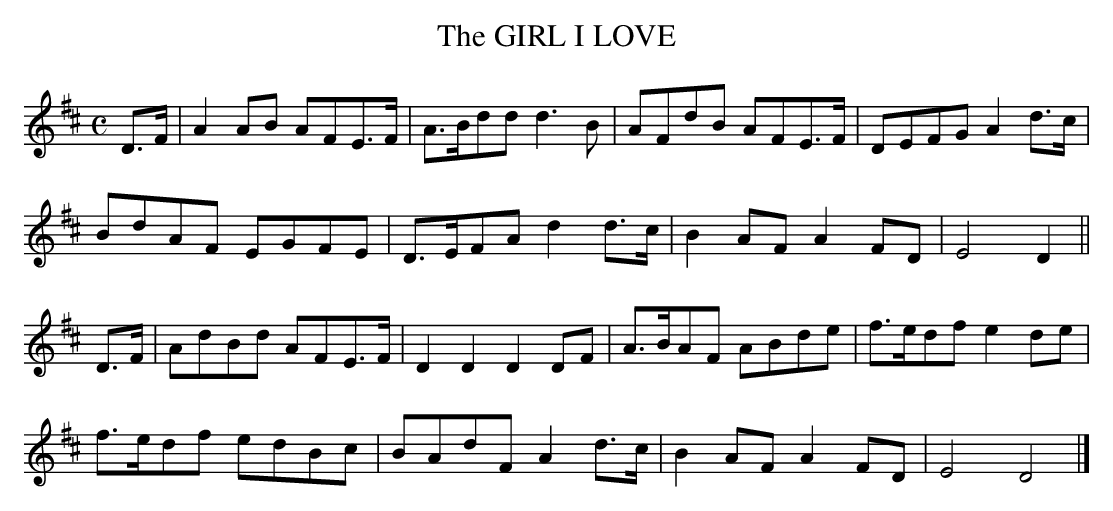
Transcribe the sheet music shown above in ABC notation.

X:1
T:GIRL I LOVE, The
Y:"playful"
M:C
L:1/8
K:D
D>F|A2AB AFE>F|A>Bdd d3B|AFdB AFE>F|DEFG A2d>c|
BdAF EGFE|D>EFA d2d>c|B2AF A2FD|E4D2||
D>F|AdBd AFE>F|D2D2 D2DF|A>BAF ABde|f>edf e2de|
f>edf edBc|BAdF A2d>c|B2AF A2FD|E4D4|]
